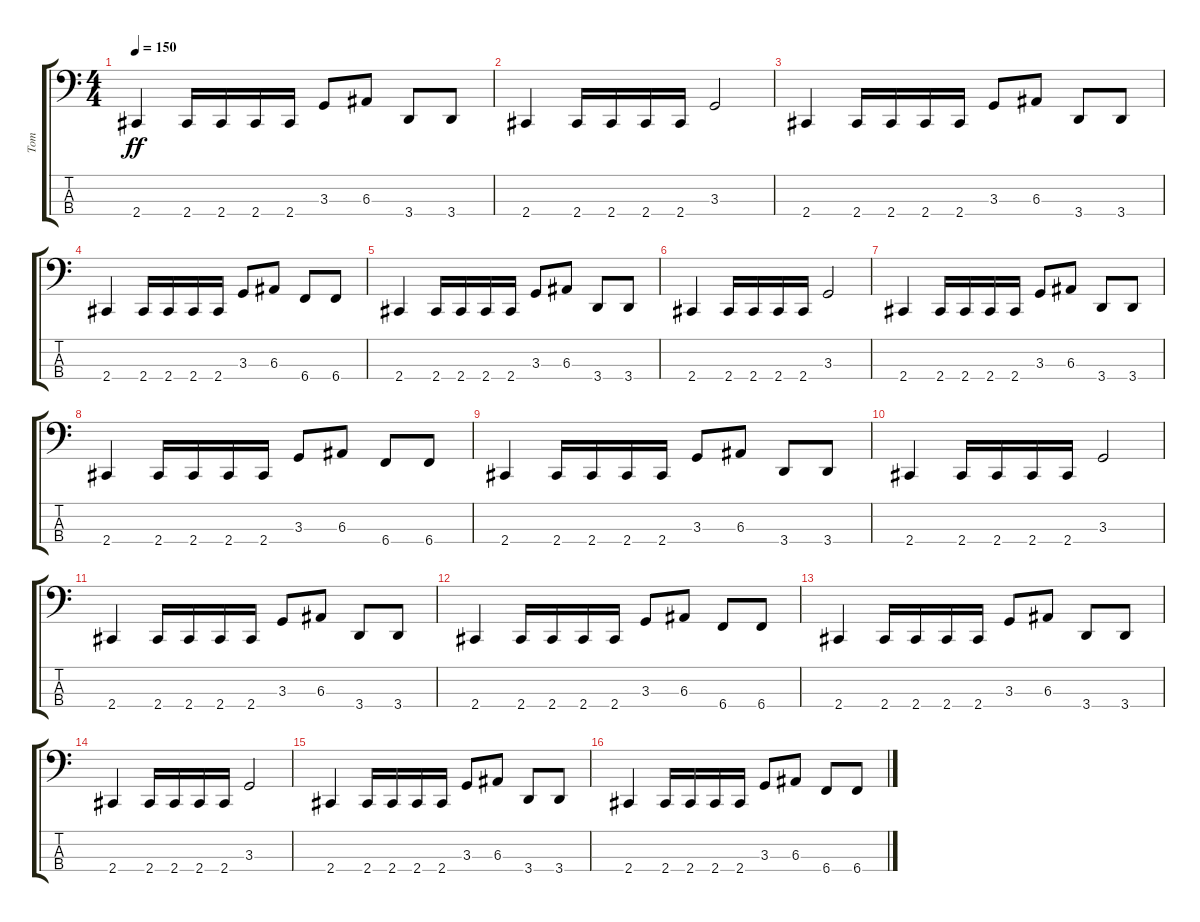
\track ("Tom" "Tom") {instrument electricbasspick}
\staff {score tabs}
\tuning (D2 A1 E1 B0) {hide}
\ts (4 4)
\tempo 150
\clef f4
\ks c
2.4.4{dy ff} 2.4.16 2.4.16 2.4.16 2.4.16 3.3.8 6.3.8 3.4.8 3.4.8 |
2.4.4 2.4.16 2.4.16 2.4.16 2.4.16 3.3.2 |
2.4.4 2.4.16 2.4.16 2.4.16 2.4.16 3.3.8 6.3.8 3.4.8 3.4.8 |
2.4.4 2.4.16 2.4.16 2.4.16 2.4.16 3.3.8 6.3.8 6.4.8 6.4.8 |
2.4.4 2.4.16 2.4.16 2.4.16 2.4.16 3.3.8 6.3.8 3.4.8 3.4.8 |
2.4.4 2.4.16 2.4.16 2.4.16 2.4.16 3.3.2 |
2.4.4 2.4.16 2.4.16 2.4.16 2.4.16 3.3.8 6.3.8 3.4.8 3.4.8 |
2.4.4 2.4.16 2.4.16 2.4.16 2.4.16 3.3.8 6.3.8 6.4.8 6.4.8 |
2.4.4 2.4.16 2.4.16 2.4.16 2.4.16 3.3.8 6.3.8 3.4.8 3.4.8 |
2.4.4 2.4.16 2.4.16 2.4.16 2.4.16 3.3.2 |
2.4.4 2.4.16 2.4.16 2.4.16 2.4.16 3.3.8 6.3.8 3.4.8 3.4.8 |
2.4.4 2.4.16 2.4.16 2.4.16 2.4.16 3.3.8 6.3.8 6.4.8 6.4.8 |
2.4.4 2.4.16 2.4.16 2.4.16 2.4.16 3.3.8 6.3.8 3.4.8 3.4.8 |
2.4.4 2.4.16 2.4.16 2.4.16 2.4.16 3.3.2 |
2.4.4 2.4.16 2.4.16 2.4.16 2.4.16 3.3.8 6.3.8 3.4.8 3.4.8 |
2.4.4 2.4.16 2.4.16 2.4.16 2.4.16 3.3.8 6.3.8 6.4.8 6.4.8
